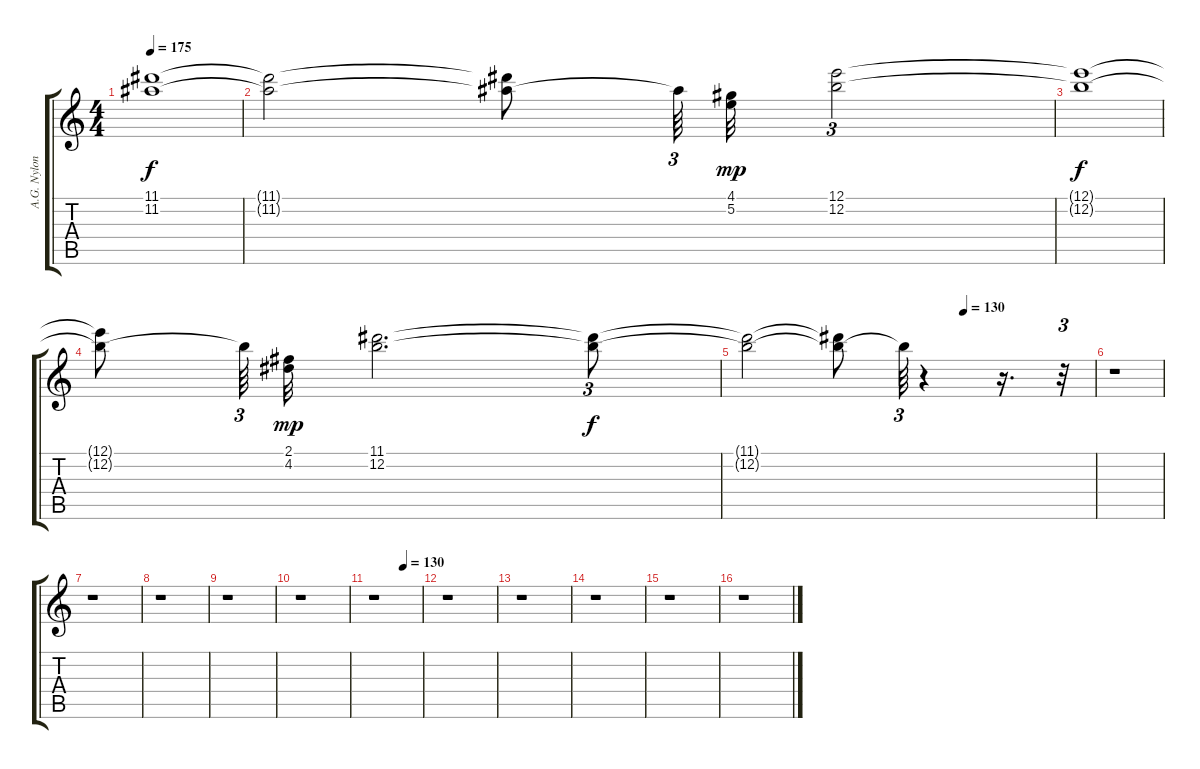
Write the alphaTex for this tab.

\track ("A.G. Nylon 1" "A.G. Nylon") {instrument acousticguitarnylon}
\staff {score tabs}
\tuning (E4 B3 G3 D3 A2 E2) {hide}
\ts (4 4)
\tempo 175
\clef g2
\ks c
(11.1{t} 11.2{t}).1{dy f} |
(11.1{t} 11.2{t}).2 (11.1{t} 11.2{t}).8 11.2{t}.64{tu (3 2) beam splitsecondary} (4.1 5.2).32{dy mp} (12.1 12.2).2{tu (3 2)} |
(12.1{t} 12.2{t}).1{dy f} |
(12.1{t} 12.2{t}).8 12.2{t}.64{tu (3 2) beam splitsecondary} (2.1 4.2).32{dy mp} (11.1 12.2).2{d} (11.1{t} 12.2{t}).8{tu (3 2) dy f} |
\tempo (130 0.625)
(11.1{t} 12.2{t}).2 (11.1{t} 12.2{t}).8 12.2{t}.64{tu (3 2)} r.4 r.16{d} r.32{tu (3 2)} |
r.1 |
r.1 |
r.1 |
r.1 |
r.1 |
\tempo (130 0.625)
r.1 |
r.1 |
r.1 |
r.1 |
r.1 |
r.1
